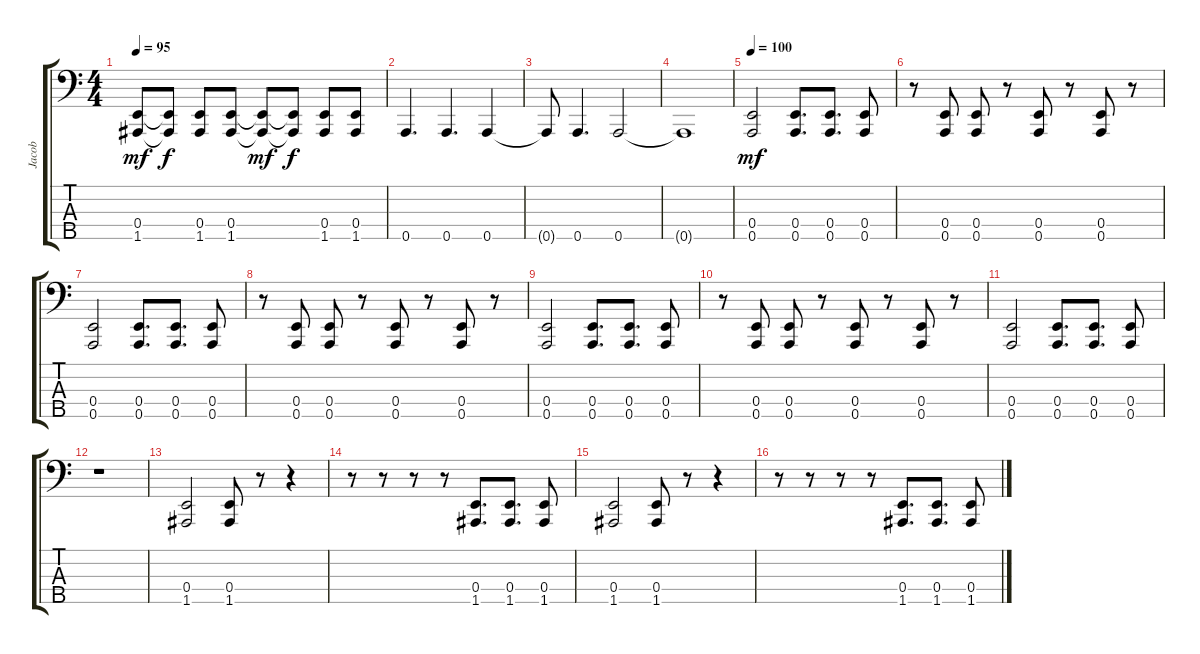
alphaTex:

\track ("Jacob" "Jacob") {instrument electricbassfinger}
\staff {score tabs}
\tuning (G2 D2 A1 E1 A0) {hide}
\ts (4 4)
\tempo 95
\clef f4
\ks c
(0.4{t} 1.5{t}).8{dy mf} (0.4{t} 1.5{t}).8{dy f} (0.4 1.5).8 (0.4 1.5).8 (0.4{t} 1.5{t}).8{dy mf} (0.4{t} 1.5{t}).8{dy f} (0.4 1.5).8 (0.4 1.5).8 |
0.5.4{d} 0.5.4{d} 0.5.4 |
0.5{t}.8 0.5.4{d} 0.5.2 |
0.5{t}.1 |
\tempo 100
(0.4 0.5).2{dy mf} (0.4 0.5).8{d} (0.4 0.5).8{d} (0.4 0.5).8 |
r.8 (0.4 0.5).8 (0.4 0.5).8 r.8 (0.4 0.5).8 r.8 (0.4 0.5).8 r.8 |
(0.4 0.5).2 (0.4 0.5).8{d} (0.4 0.5).8{d} (0.4 0.5).8 |
r.8 (0.4 0.5).8 (0.4 0.5).8 r.8 (0.4 0.5).8 r.8 (0.4 0.5).8 r.8 |
(0.4 0.5).2 (0.4 0.5).8{d} (0.4 0.5).8{d} (0.4 0.5).8 |
r.8 (0.4 0.5).8 (0.4 0.5).8 r.8 (0.4 0.5).8 r.8 (0.4 0.5).8 r.8 |
(0.4 0.5).2 (0.4 0.5).8{d} (0.4 0.5).8{d} (0.4 0.5).8 |
r.1 |
(0.4 1.5).2 (0.4 1.5).8 r.8 r.4 |
r.8 r.8 r.8 r.8 (0.4 1.5).8{d} (0.4 1.5).8{d} (0.4 1.5).8 |
(0.4 1.5).2 (0.4 1.5).8 r.8 r.4 |
r.8 r.8 r.8 r.8 (0.4 1.5).8{d} (0.4 1.5).8{d} (0.4 1.5).8
